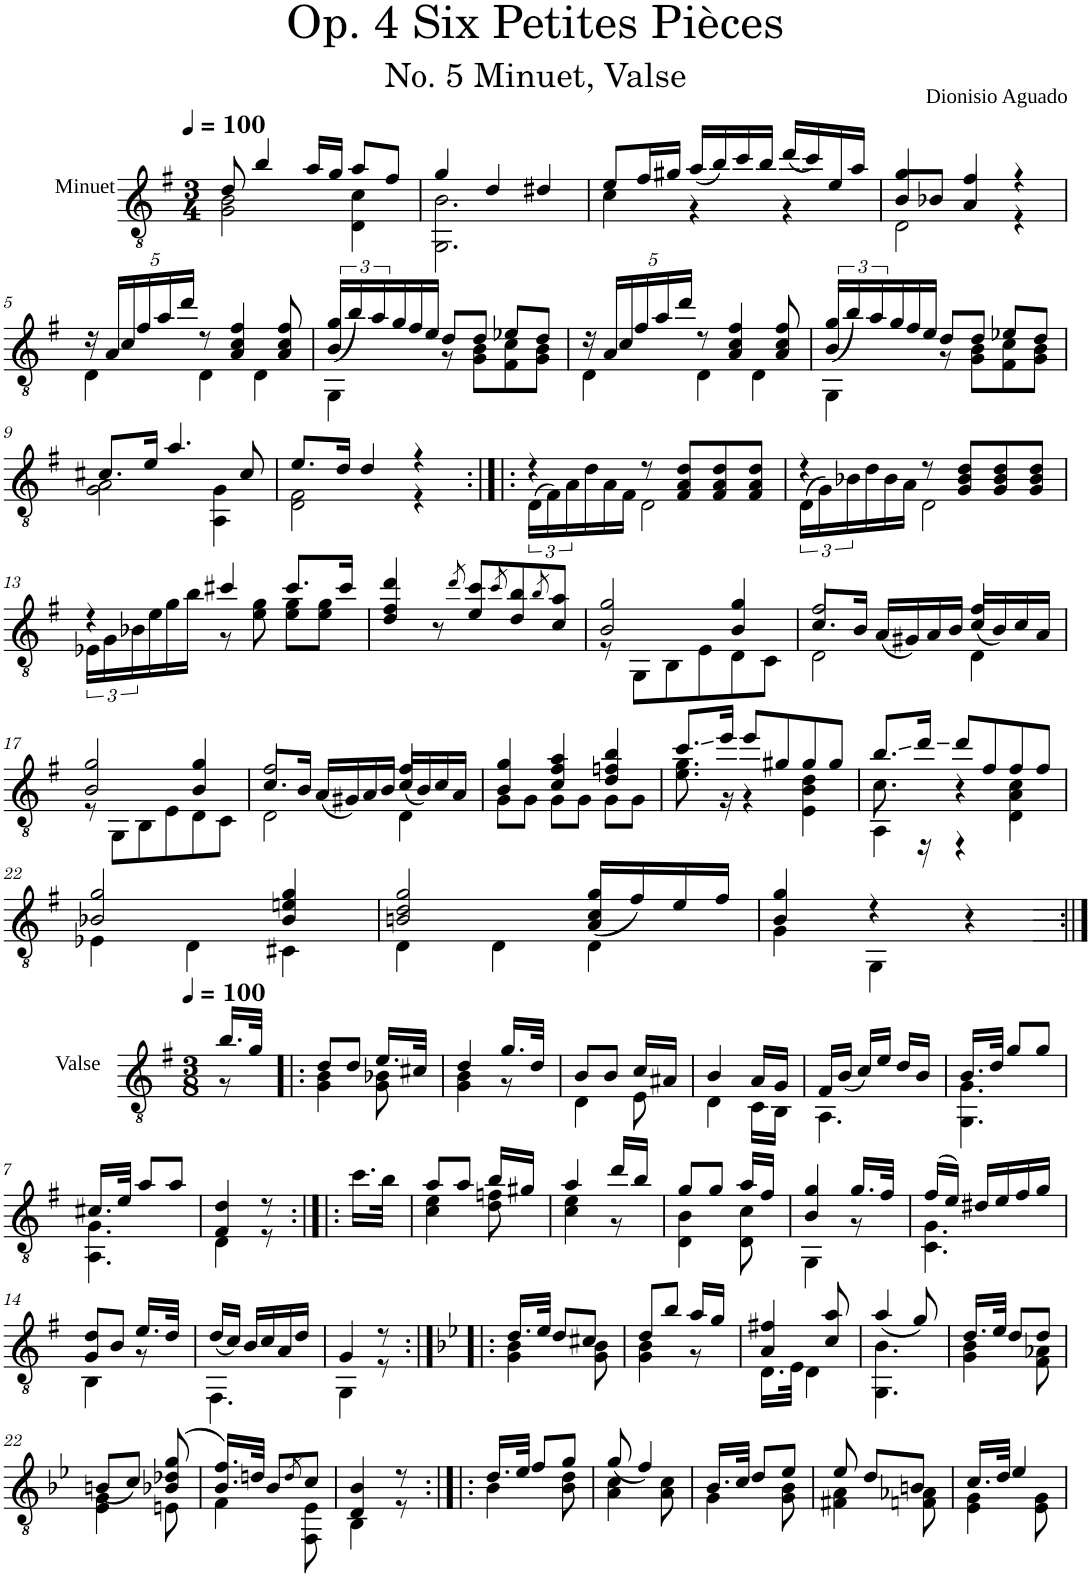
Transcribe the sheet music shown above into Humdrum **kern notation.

**kern
*part1
*staff1
*I"Guitar
*clefGv2
*k[f#]
*G:
*M3/4
*MM100
=1
*^
8d/	2G\ 2B\
4b/	.
16a/LL	.
16g/JJ	.
8a/L	4D\ 4c\
8f#/J	.
=2	=2
4g/	2.GG\ 2.B\
4d/	.
4d#X/	.
=3	=3
8e/L	4c\
16f#/L	.
16g#X/JJ	.
(<16a/LL	4r
16b/)	.
16cc/	.
16b/JJ	.
(<16dd/LL	4r
16cc/)	.
16e/	.
16a/JJ	.
=4	=4
*	*^
4g/	8B/L	2D\
.	8B-X/J	.
4f#/	4A/	.
4r	4r	4ryy
*	*v	*v
!!LO:LB:g=z
=5	=5
16r	4D\
*Xbrackettup	*
80%3A/LL	.
80%3c/	.
80%3f#/	.
80%3a/	.
80%3dd/JJ	.
8r	4D\
4A/ 4c/ 4f#/	.
.	4D\
8A/ 8c/ 8f#/	.
=6	=6
*brackettup	*
(<24B/ 24g/LL	4GG\
24b/)	.
24a/	.
*Xtuplet	*
24g/	.
24f#/	.
24e/JJ	.
8d/L	8r
8d/J	8G\ 8B\L
8e-X/L	8F#\ 8c\
8d/J	8G\ 8B\J
=7	=7
16r	4D\
*tuplet	*
*Xbrackettup	*
80%3A/LL	.
80%3c/	.
80%3f#/	.
80%3a/	.
80%3dd/JJ	.
8r	4D\
4A/ 4c/ 4f#/	.
.	4D\
8A/ 8c/ 8f#/	.
=8	=8
*brackettup	*
(<24B/ 24g/LL	4GG\
24b/)	.
24a/	.
*Xtuplet	*
24g/	.
24f#/	.
24e/JJ	.
8d/L	8r
8d/J	8G\ 8B\L
8e-X/L	8F#\ 8c\
8d/J	8G\ 8B\J
!!LO:LB:g=z	!!
=9	=9
8.c#X/L	2G\ 2A\
16e/Jk	.
4.a/	.
.	4AA\ 4G\
8c#/	.
=10	=10
8.e/L	2D\ 2F#\
16d/Jk	.
4d/	.
4r	4r
=11:|!|:	=11:|!|:
*	*tuplet
4r	(>24D\LL
.	24F#\)
.	24A\
*	*Xtuplet
.	24d\
.	24A\
.	24F#\JJ
8r	2D\
8F#/ 8A/ 8d/L	.
8F#/ 8A/ 8d/	.
8F#/ 8A/ 8d/J	.
=12	=12
*	*tuplet
4r	(>24D\LL
.	24G\)
.	24B-X\
*	*Xtuplet
.	24d\
.	24B-\
.	24A\JJ
8r	2D\
8G/ 8B-/ 8d/L	.
8G/ 8B-/ 8d/	.
8G/ 8B-/ 8d/J	.
!!LO:LB:g=z	!!
=13	=13
*	*tuplet
4r	24E-X\LL
.	24G\
.	24B-X\
*	*Xtuplet
.	24e\
.	24g\
.	24b\JJ
4cc#X/	8r
.	8e\ 8g\
8.cc#/L	8e\ 8g\L
.	8e\ 8g\J
16cc#/Jk	.
*v	*v
=14
4d/ 4f#/ 4dd/
8r
8qdd/
8e/ 8cc/L
8qcc/
8d/ 8b/
8qb/
8c/ 8a/J
=15
*^
2B/ 2g/	8r
.	8GG\L
.	8BB\
.	8E\
4B/ 4g/	8D\
.	8C\J
=16	=16
*	*^
2f#/	2D\	8.c/L
.	.	16B/Jk
.	.	(<16A/LL
.	.	16G#X/)
.	.	16A/
.	.	16B/JJ
4f#/	4D\	(<16c/LL
.	.	16B/)
.	.	16c/
.	.	16A/JJ
*	*v	*v
!!LO:LB:g=z
=17	=17
2B/ 2g/	8r
.	8GG\L
.	8BB\
.	8E\
4B/ 4g/	8D\
.	8C\J
=18	=18
*	*^
2f#/	2D\	8.c/L
.	.	16B/Jk
.	.	(<16A/LL
.	.	16G#X/)
.	.	16A/
.	.	16B/JJ
4f#/	4D\	(<16c/LL
.	.	16B/)
.	.	16c/
.	.	16A/JJ
*	*v	*v
=19	=19
4B/ 4g/	8G\L
.	8G\J
4c/ 4f#/ 4a/	8G\L
.	8G\J
4d/ 4fn/ 4b/	8G\L
.	8G\J
=20	=20
8.cc/L	8.e\ 8.g\
16ee/Jk	16r
8ee/L	4r
8g#X/	.
8g#/	4E\ 4B\ 4d\
8g#/J	.
=21	=21
*	*^
8.b/L	4AA\	8.c\
16dd/Jk	.	16r
8dd/L	4r	4r
8f#/	.	.
8f#/	4D\	4A\ 4c\
8f#/J	.	.
*	*v	*v
!!LO:LB:g=z
=22	=22
2B-X/ 2g/	4E-X\
.	4D\
4B-/ 4en/ 4g/	4C#X\
=23	=23
2Bn/ 2d/ 2g/	4D\
.	4D\
(<16A/ 16c/ 16g/LL	4D\
16f#/)	.
16e/	.
16f#/JJ	.
=24	=24
4B/ 4g/	4G\
4r	4GG\
4r	4ryy
*v	*v
=25:|!
64ryy
!!LO:LB:g=z
=
*k[f#]
*G:
*M3/8
*MM100
*^
16.b/LL	8r
32g/JJk	.
=1!|:	=1!|:
8d/L	4G\ 4B\
8d/J	.
16.e/LL	8G\ 8B-X\
32c#X/JJk	.
=2	=2
4d/	4G\ 4B\
16.g/LL	8r
32d/JJk	.
=3	=3
8B/L	4D\
8B/J	.
16c/LL	8E\
16A#X/JJ	.
=4	=4
4B/	4D\
16A/LL	16C\LL
16G/JJ	16BB\JJ
=5	=5
16F#/LL	4.AA\
(<16B/JJ	.
16c/LL)	.
16e/JJ	.
16d/LL	.
16B/JJ	.
=6	=6
16.B/LL	4.GG\ 4.G\
32d/JJk	.
8g/L	.
8g/J	.
!!LO:LB:g=z	!!
=7	=7
16.c#X/LL	4.AA\ 4.G\
32e/JJk	.
8a/L	.
8a/J	.
=8	=8
4F#/ 4d/	4D\
8r	8r
*v	*v
=8X1:|!|:
16.cc\LL
32b\JJk
=9
*^
8a/L	4c\ 4e\
8a/J	.
16b/LL	8d\ 8fn\
16g#X/JJ	.
=10	=10
4a/	4c\ 4e\
16dd/LL	8r
16b/JJ	.
=11	=11
8g/L	4D\ 4B\
8g/J	.
16a/LL	8D\ 8c\
16f#/JJ	.
=12	=12
4B/ 4g/	4GG\
16.g/LL	8r
32f#/JJk	.
=13	=13
(16f#/LL	4.C\ 4.G\
16e/JJ)	.
16d#X/LL	.
16e/	.
16f#/	.
16g/JJ	.
!!LO:LB:g=z	!!
=14	=14
8G/ 8d/L	4BB\
8B/J	.
16.e/LL	8r
32d/JJk	.
=15	=15
(<16d/LL	4.FF#\
16c/JJ)	.
16B/LL	.
16c/	.
16A/	.
16d/JJ	.
=16	=16
4G/	4GG\
8r	8r
=17:|!|:	=17:|!|:
*k[b-e-]	*
*g:	*
16.d/LL	4G\ 4B-\
32e-/JJk	.
8d/L	.
8c#X/J	8G\ 8B-\
=18	=18
8d/L	4G\ 4B-\
8b-/J	.
16a/LL	8r
16g/JJ	.
=19	=19
4A/ 4f#X/	16.D\LL
.	32E-\JJk
.	4D\
8c/ 8a/	.
=20	=20
(<4a/	4.GG\ 4.B-\
8g/)	.
=21	=21
16.d/LL	4G\ 4B-\
32e-/JJk	.
8d/L	.
8d/J	8F\ 8A-X\
!!LO:LB:g=z	!!
=22	=22
(<8Bn/L	4E-\ 4G\
8c/J)	.
(>8B-X/ 8d-X/ 8g/	8En\
=23	=23
16.B-/ 16.f/LL)	4F\
32dn/JJk	.
8B-/L	.
8qd/	.
8c/J	8FF\ 8E-\
=24	=24
4D/ 4B-/	4BB-\
8r	8r
=25:|!|:	=25:|!|:
16.d/LL	4B-\
32e-/JJk	.
8f/L	.
8g/J	8B-\ 8d\
=26	=26
(<8g/	4A\ 4c\
4f/)	.
.	8A\ 8c\
=27	=27
16.B-/LL	4G\
32c/JJk	.
8d/L	.
8e-/J	8G\ 8B-\
=28	=28
8e-/	4F#X\ 4A\
8d/L	.
8Bn/J	8Fn\ 8A-X\
=29	=29
16.c/LL	4E-\ 4G\
32d/JJk	.
4e-/	.
.	8E-\ 8G\
*v	*v
=
*-
